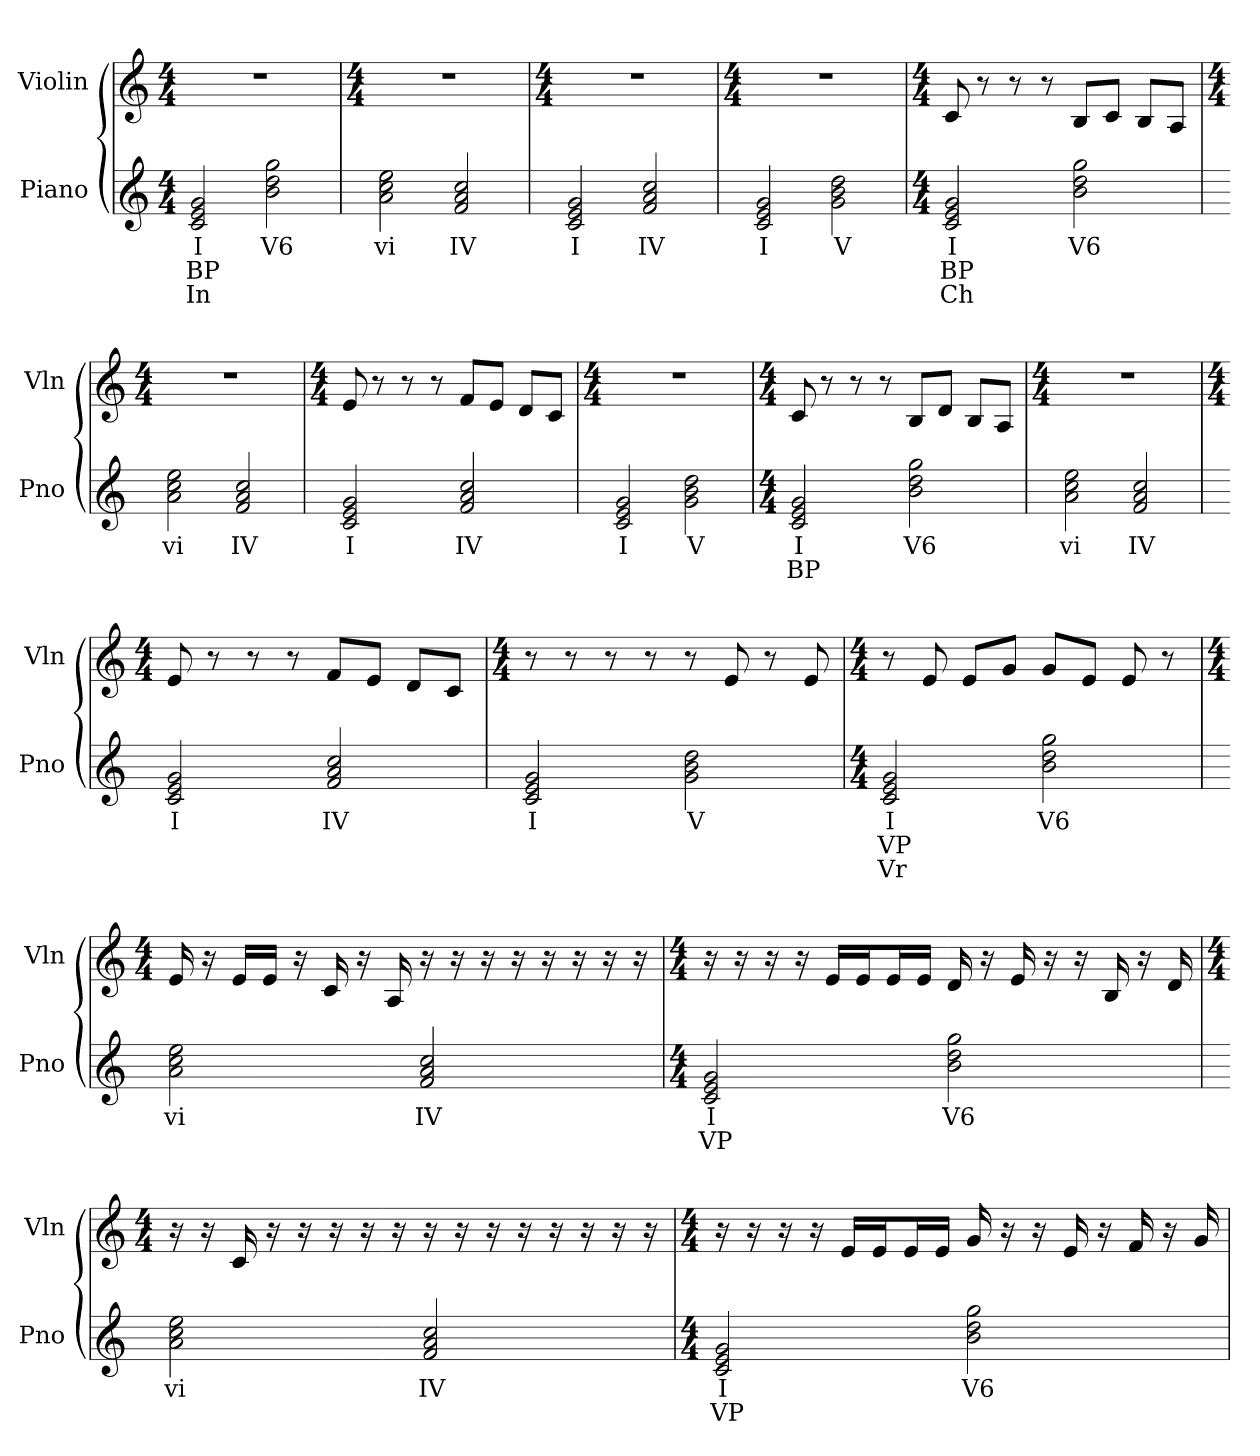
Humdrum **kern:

**kern	**text	**text	**text	**kern
*part2	*part2	*part2	*part2	*part1
*staff2	*staff2	*staff2	*staff2	*staff1
*I"Piano	*	*	*	*I"Violin
*I'Pno	*	*	*	*I'Vln
*k[]	*	*	*	*
*C:	*	*	*	*
*M4/4	*	*	*	*M4/4
=	=	=	=	=
2c 2e 2g	I	BP	In	1r
2b 2dd 2gg	V6	.	.	.
=	=	=	=	=
*k[]	*	*	*	*
*C:	*	*	*	*
*	*	*	*	*M4/4
2a 2cc 2ee	vi	.	.	1r
2f 2a 2cc	IV	.	.	.
=	=	=	=	=
*k[]	*	*	*	*
*C:	*	*	*	*
*	*	*	*	*M4/4
2c 2e 2g	I	.	.	1r
2f 2a 2cc	IV	.	.	.
=	=	=	=	=
*k[]	*	*	*	*
*C:	*	*	*	*
*	*	*	*	*M4/4
2c 2e 2g	I	.	.	1r
2g 2b 2dd	V	.	.	.
=	=	=	=	=
*k[]	*	*	*	*
*C:	*	*	*	*
*M4/4	*	*	*	*M4/4
2c 2e 2g	I	BP	Ch	8c
.	.	.	.	8r
.	.	.	.	8r
.	.	.	.	8r
2b 2dd 2gg	V6	.	.	8BL
.	.	.	.	8cJ
.	.	.	.	8BL
.	.	.	.	8AJ
=	=	=	=	=
*k[]	*	*	*	*
*C:	*	*	*	*
*	*	*	*	*M4/4
2a 2cc 2ee	vi	.	.	1r
2f 2a 2cc	IV	.	.	.
=	=	=	=	=
*k[]	*	*	*	*
*C:	*	*	*	*
*	*	*	*	*M4/4
2c 2e 2g	I	.	.	8e
.	.	.	.	8r
.	.	.	.	8r
.	.	.	.	8r
2f 2a 2cc	IV	.	.	8fL
.	.	.	.	8eJ
.	.	.	.	8dL
.	.	.	.	8cJ
=	=	=	=	=
*k[]	*	*	*	*
*C:	*	*	*	*
*	*	*	*	*M4/4
2c 2e 2g	I	.	.	1r
2g 2b 2dd	V	.	.	.
=	=	=	=	=
*k[]	*	*	*	*
*C:	*	*	*	*
*M4/4	*	*	*	*M4/4
2c 2e 2g	I	BP	.	8c
.	.	.	.	8r
.	.	.	.	8r
.	.	.	.	8r
2b 2dd 2gg	V6	.	.	8BL
.	.	.	.	8dJ
.	.	.	.	8BL
.	.	.	.	8AJ
=	=	=	=	=
*k[]	*	*	*	*
*C:	*	*	*	*
*	*	*	*	*M4/4
2a 2cc 2ee	vi	.	.	1r
2f 2a 2cc	IV	.	.	.
=	=	=	=	=
*k[]	*	*	*	*
*C:	*	*	*	*
*	*	*	*	*M4/4
2c 2e 2g	I	.	.	8e
.	.	.	.	8r
.	.	.	.	8r
.	.	.	.	8r
2f 2a 2cc	IV	.	.	8fL
.	.	.	.	8eJ
.	.	.	.	8dL
.	.	.	.	8cJ
=	=	=	=	=
*k[]	*	*	*	*
*C:	*	*	*	*
*	*	*	*	*M4/4
2c 2e 2g	I	.	.	8r
.	.	.	.	8r
.	.	.	.	8r
.	.	.	.	8r
2g 2b 2dd	V	.	.	8r
.	.	.	.	8e
.	.	.	.	8r
.	.	.	.	8e
=	=	=	=	=
*k[]	*	*	*	*
*C:	*	*	*	*
*M4/4	*	*	*	*M4/4
2c 2e 2g	I	VP	Vr	8r
.	.	.	.	8e
.	.	.	.	8eL
.	.	.	.	8gJ
2b 2dd 2gg	V6	.	.	8gL
.	.	.	.	8eJ
.	.	.	.	8e
.	.	.	.	8r
=	=	=	=	=
*k[]	*	*	*	*
*C:	*	*	*	*
*	*	*	*	*M4/4
2a 2cc 2ee	vi	.	.	16e
.	.	.	.	16r
.	.	.	.	16eLL
.	.	.	.	16eJJ
.	.	.	.	16r
.	.	.	.	16c
.	.	.	.	16r
.	.	.	.	16A
2f 2a 2cc	IV	.	.	16r
.	.	.	.	16r
.	.	.	.	16r
.	.	.	.	16r
.	.	.	.	16r
.	.	.	.	16r
.	.	.	.	16r
.	.	.	.	16r
=	=	=	=	=
*k[]	*	*	*	*
*C:	*	*	*	*
*M4/4	*	*	*	*M4/4
2c 2e 2g	I	VP	.	16r
.	.	.	.	16r
.	.	.	.	16r
.	.	.	.	16r
.	.	.	.	16eLL
.	.	.	.	16eJ
.	.	.	.	16eL
.	.	.	.	16eJJ
2b 2dd 2gg	V6	.	.	16d
.	.	.	.	16r
.	.	.	.	16e
.	.	.	.	16r
.	.	.	.	16r
.	.	.	.	16B
.	.	.	.	16r
.	.	.	.	16d
=	=	=	=	=
*k[]	*	*	*	*
*C:	*	*	*	*
*	*	*	*	*M4/4
2a 2cc 2ee	vi	.	.	16r
.	.	.	.	16r
.	.	.	.	16c
.	.	.	.	16r
.	.	.	.	16r
.	.	.	.	16r
.	.	.	.	16r
.	.	.	.	16r
2f 2a 2cc	IV	.	.	16r
.	.	.	.	16r
.	.	.	.	16r
.	.	.	.	16r
.	.	.	.	16r
.	.	.	.	16r
.	.	.	.	16r
.	.	.	.	16r
=	=	=	=	=
*k[]	*	*	*	*
*C:	*	*	*	*
*M4/4	*	*	*	*M4/4
2c 2e 2g	I	VP	.	16r
.	.	.	.	16r
.	.	.	.	16r
.	.	.	.	16r
.	.	.	.	16eLL
.	.	.	.	16eJ
.	.	.	.	16eL
.	.	.	.	16eJJ
2b 2dd 2gg	V6	.	.	16g
.	.	.	.	16r
.	.	.	.	16r
.	.	.	.	16e
.	.	.	.	16r
.	.	.	.	16f
.	.	.	.	16r
.	.	.	.	16g
=	=	=	=	=
*-	*-	*-	*-	*-
